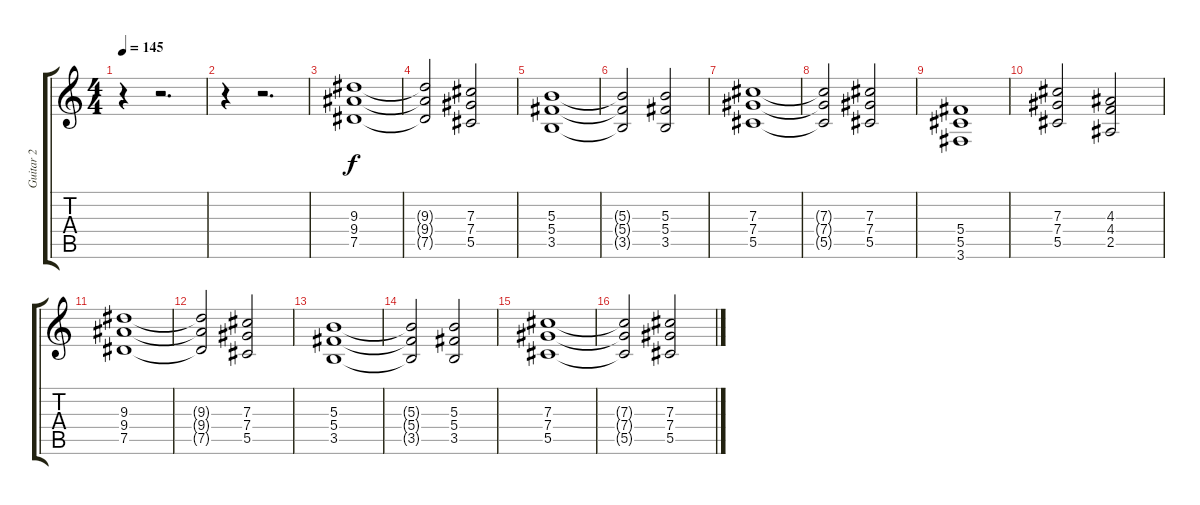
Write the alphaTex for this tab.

\track ("Guitar 2" "Guitar 2") {instrument distortionguitar}
\staff {score tabs}
\tuning (Eb4 Bb3 Gb3 Db3 Ab2 Eb2) {hide}
\ts (4 4)
\tempo 145
\clef g2
\ks c
r.4{dy f} r.2{d} |
r.4 r.2{d} |
(9.3 9.4 7.5).1 |
(9.3{t} 9.4{t} 7.5{t}).2 (7.3 7.4 5.5).2 |
(5.3 5.4 3.5).1 |
(5.3{t} 5.4{t} 3.5{t}).2 (5.3 5.4 3.5).2 |
(7.3 7.4 5.5).1 |
(7.3{t} 7.4{t} 5.5{t}).2 (7.3 7.4 5.5).2 |
(5.4 5.5 3.6).1 |
(7.3 7.4 5.5).2 (4.3 4.4 2.5).2 |
(9.3 9.4 7.5).1 |
(9.3{t} 9.4{t} 7.5{t}).2 (7.3 7.4 5.5).2 |
(5.3 5.4 3.5).1 |
(5.3{t} 5.4{t} 3.5{t}).2 (5.3 5.4 3.5).2 |
(7.3 7.4 5.5).1 |
(7.3{t} 7.4{t} 5.5{t}).2 (7.3 7.4 5.5).2
